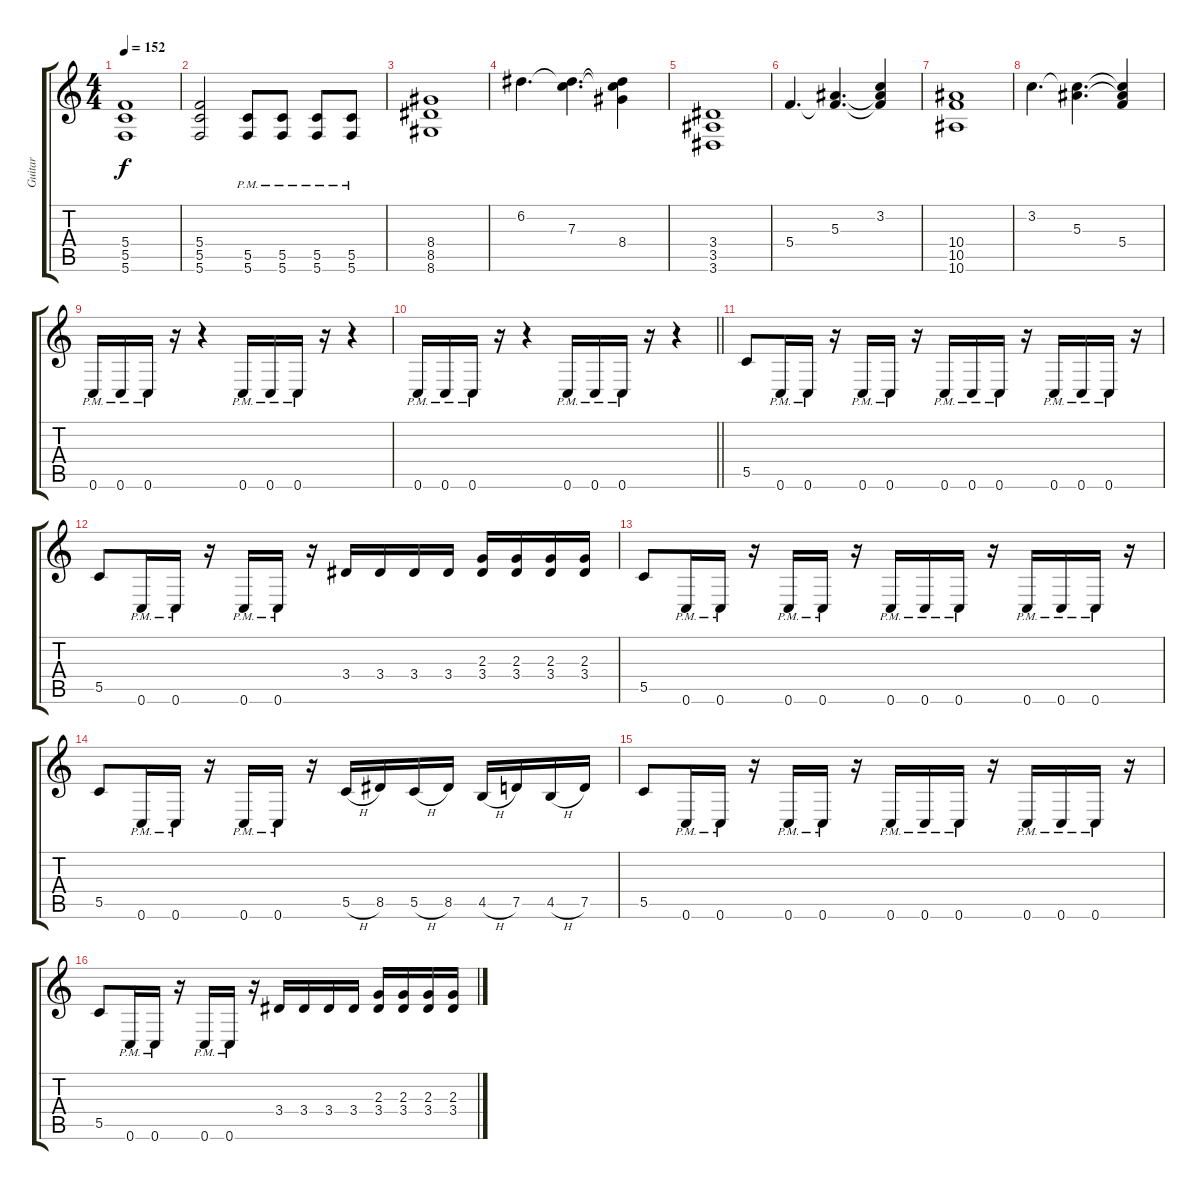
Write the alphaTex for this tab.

\track ("Guitar" "Guitar") {instrument distortionguitar}
\staff {score tabs}
\tuning (D4 A3 F3 C3 G2 C2) {hide}
\ts (4 4)
\tempo 152
\clef g2
\ks c
(5.4 5.5 5.6).1{dy f} |
(5.4 5.5 5.6).2 (5.5{pm} 5.6{pm}).8 (5.5{pm} 5.6{pm}).8 (5.5{pm} 5.6{pm}).8 (5.5{pm} 5.6{pm}).8 |
(8.4 8.5 8.6).1 |
6.2.4{d} (6.2{t} 7.3).4{d} (6.2{t} 7.3{t} 8.4).4 |
(3.4 3.5 3.6).1 |
5.4.4{d} (5.3 5.4{t}).4{d} (3.2 5.3{t} 5.4{t}).4 |
(10.4 10.5 10.6).1 |
3.2.4{d} (3.2{t} 5.3).4{d} (3.2{t} 5.3{t} 5.4).4 |
0.6{pm}.16 0.6{pm}.16 0.6{pm}.16 r.16 r.4 0.6{pm}.16 0.6{pm}.16 0.6{pm}.16 r.16 r.4 |
\barLineRight lightlight
0.6{pm}.16 0.6{pm}.16 0.6{pm}.16 r.16 r.4 0.6{pm}.16 0.6{pm}.16 0.6{pm}.16 r.16 r.4 |
\section ("" " ")
5.5.8 0.6{pm}.16 0.6{pm}.16 r.16 0.6{pm}.16 0.6{pm}.16 r.16 0.6{pm}.16 0.6{pm}.16 0.6{pm}.16 r.16 0.6{pm}.16 0.6{pm}.16 0.6{pm}.16 r.16 |
5.5.8 0.6{pm}.16 0.6{pm}.16 r.16 0.6{pm}.16 0.6{pm}.16 r.16 3.4.16 3.4.16 3.4.16 3.4.16 (2.3 3.4).16 (2.3 3.4).16 (2.3 3.4).16 (2.3 3.4).16 |
5.5.8 0.6{pm}.16 0.6{pm}.16 r.16 0.6{pm}.16 0.6{pm}.16 r.16 0.6{pm}.16 0.6{pm}.16 0.6{pm}.16 r.16 0.6{pm}.16 0.6{pm}.16 0.6{pm}.16 r.16 |
5.5.8 0.6{pm}.16 0.6{pm}.16 r.16 0.6{pm}.16 0.6{pm}.16 r.16 5.5{h}.16 8.5.16 5.5{h}.16 8.5.16 4.5{h}.16 7.5.16 4.5{h}.16 7.5.16 |
5.5.8 0.6{pm}.16 0.6{pm}.16 r.16 0.6{pm}.16 0.6{pm}.16 r.16 0.6{pm}.16 0.6{pm}.16 0.6{pm}.16 r.16 0.6{pm}.16 0.6{pm}.16 0.6{pm}.16 r.16 |
5.5.8 0.6{pm}.16 0.6{pm}.16 r.16 0.6{pm}.16 0.6{pm}.16 r.16 3.4.16 3.4.16 3.4.16 3.4.16 (2.3 3.4).16 (2.3 3.4).16 (2.3 3.4).16 (2.3 3.4).16
